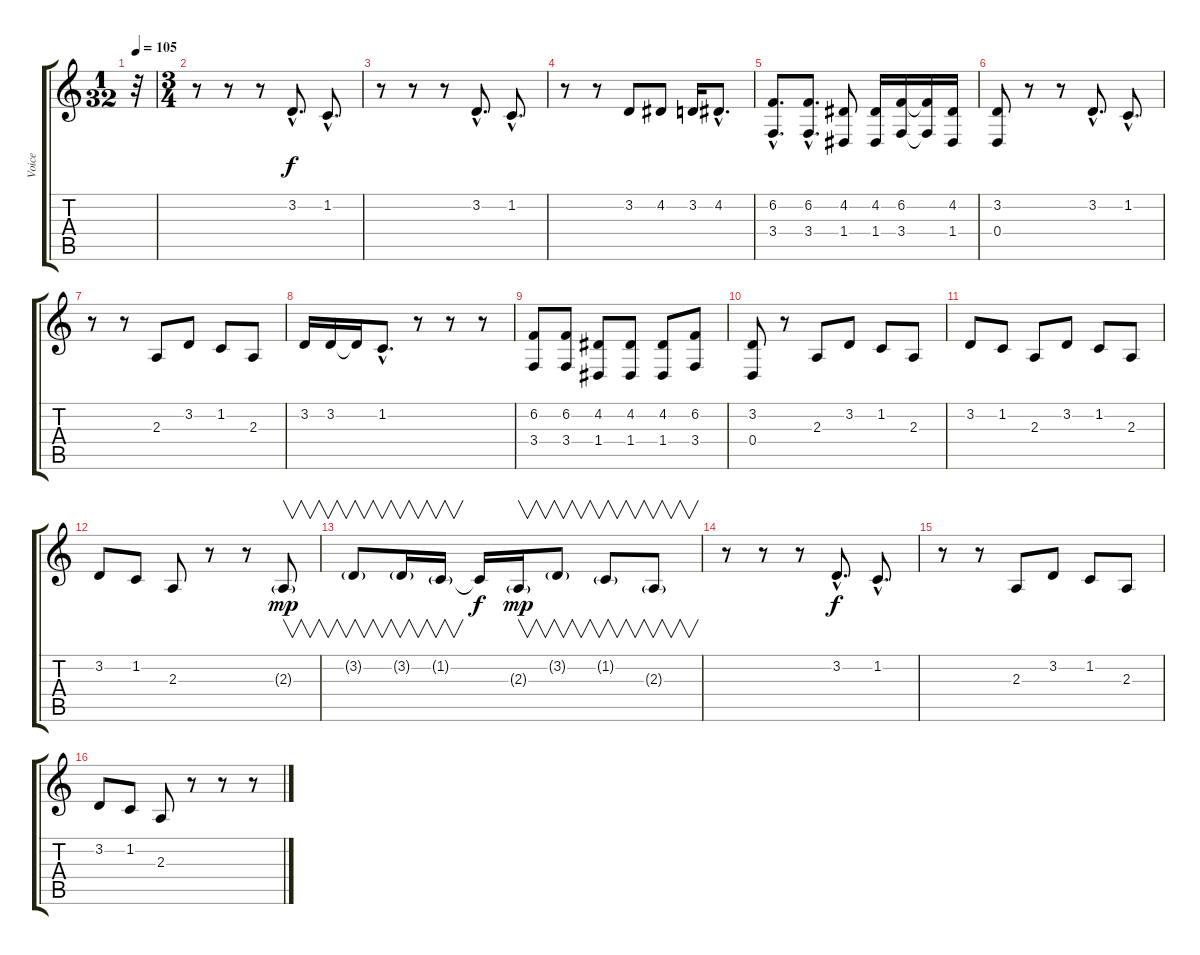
\track ("Voice" "Voice") {instrument lead2sawtooth}
\staff {score tabs}
\tuning (E4 B3 G3 D3 A2 D2) {hide}
\ts (1 32)
\tempo 105
\clef g2
\ks c
r.32{dy f instrument lead2sawtooth} |
\ts (3 4)
r.8 r.8 r.8 3.2{hac}.8{d} 1.2{hac}.8{d} |
r.8 r.8 r.8 3.2{hac}.8{d} 1.2{hac}.8{d} |
r.8 r.8 3.2.8 4.2.8 3.2.16 4.2{hac}.8{d} |
(6.2{hac} 3.4{hac}).8{d} (6.2{hac} 3.4{hac}).8{d} (4.2 1.4).8 (4.2 1.4).16 (6.2 3.4).16 (6.2{t} 3.4{t}).16 (4.2 1.4).16 |
(3.2 0.4).8 r.8 r.8 3.2{hac}.8{d} 1.2{hac}.8{d} |
r.8 r.8 2.3.8 3.2.8 1.2.8 2.3.8 |
3.2.16 3.2.16 3.2{t}.16 1.2{hac}.8{d} r.8 r.8 r.8 |
(6.2 3.4).8 (6.2 3.4).8 (4.2 1.4).8 (4.2 1.4).8 (4.2 1.4).8 (6.2 3.4).8 |
(3.2 0.4).8 r.8 2.3.8 3.2.8 1.2.8 2.3.8 |
3.2.8 1.2.8 2.3.8 3.2.8 1.2.8 2.3.8 |
3.2.8 1.2.8 2.3.8 r.8 r.8 2.3{g}.8{v dy mp} |
3.2{g}.8{v} 3.2{g}.16{v} 1.2{g}.16{v} 1.2{t}.16{dy f} 2.3{g}.16{v dy mp} 3.2{g}.8{v} 1.2{g}.8{v} 2.3{g}.8{v} |
r.8 r.8 r.8 3.2{hac}.8{d dy f} 1.2{hac}.8{d} |
r.8 r.8 2.3.8 3.2.8 1.2.8 2.3.8 |
3.2.8 1.2.8 2.3.8 r.8 r.8 r.8
